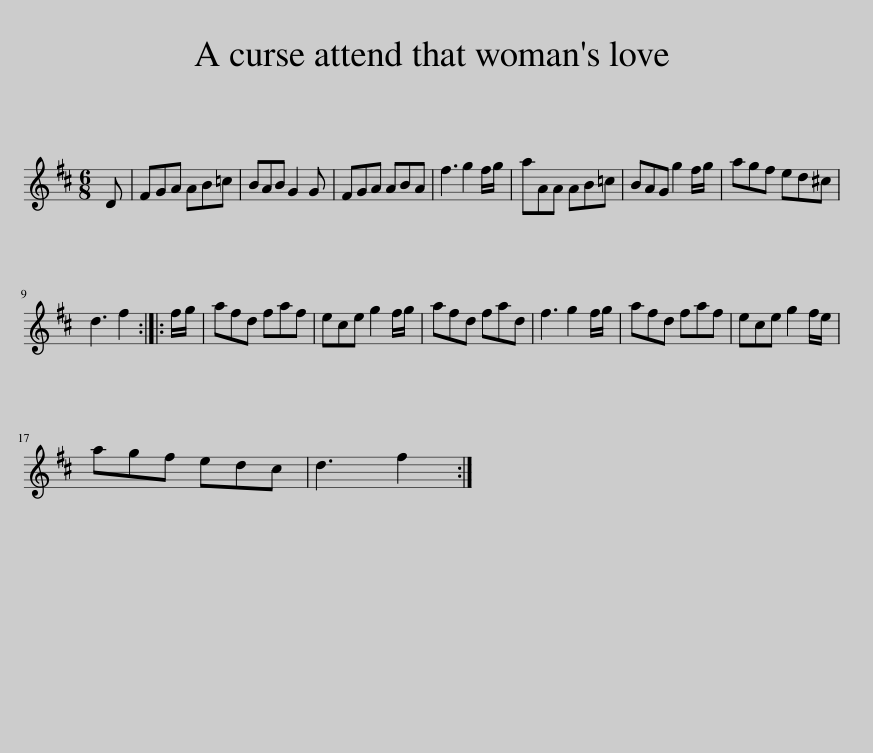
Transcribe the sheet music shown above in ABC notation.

X:1
L:1/8
M:6/8
I:linebreak $
K:D
V:1 treble
V:1
 D | FGA AB=c | BAB G2 G | FGA ABA | f3 g2 f/g/ | %5
 aAA AB=c | BAG g2 f/g/ | agf ed^c |$ d3 f2 :: f/g/ | %10
 afd faf | ece g2 f/g/ | afd fad | f3 g2 f/g/ | afd faf | %15
 ece g2 f/e/ |$ agf edc | d3 f2 :| %18
